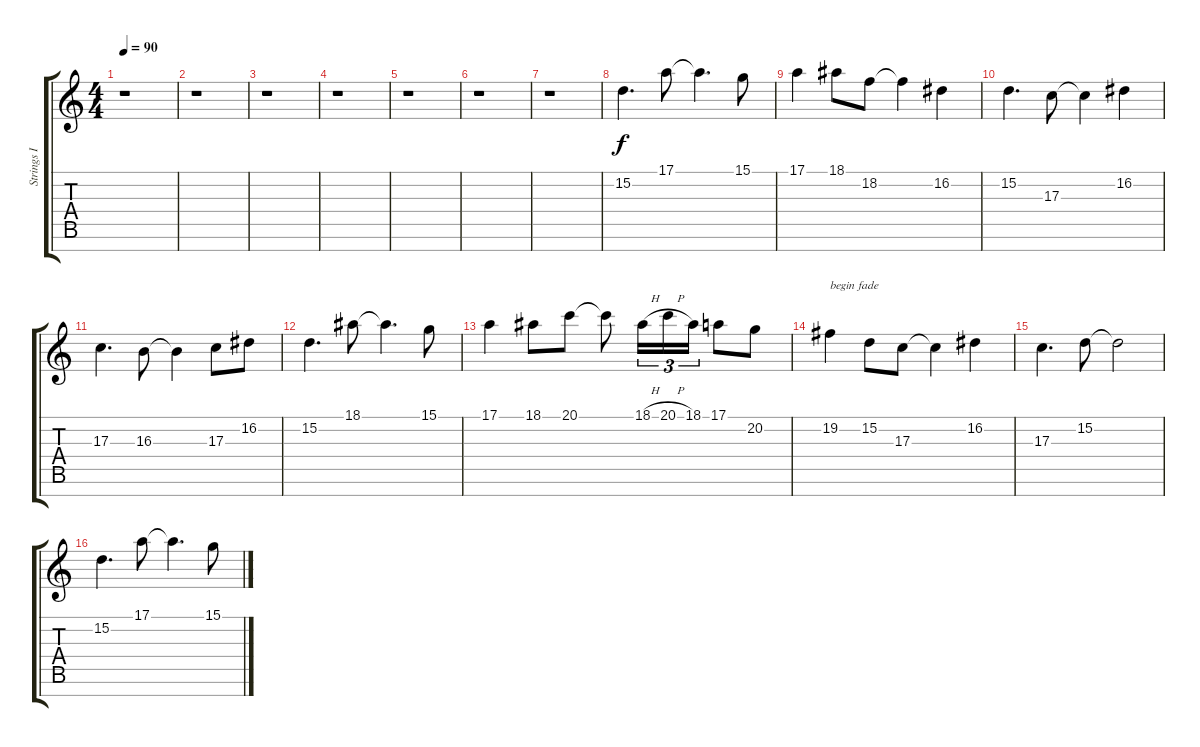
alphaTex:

\track ("Strings I" "Strings I") {instrument stringensemble1}
\staff {score tabs}
\tuning (E4 B3 G3 D3 A2 E2 B1) {hide}
\ts (4 4)
\tempo 90
\clef g2
\ks c
r.1{dy f} |
r.1 |
r.1 |
r.1 |
r.1 |
r.1 |
r.1 |
15.2.4{d} 17.1.8 17.1{t}.4{d} 15.1.8 |
17.1.4 18.1.8 18.2.8 18.2{t}.4 16.2.4 |
15.2.4{d} 17.3.8 17.3{t}.4 16.2.4 |
17.3.4{d} 16.3.8 16.3{t}.4 17.3.8 16.2.8 |
15.2.4{d} 18.1.8 18.1{t}.4{d} 15.1.8 |
17.1.4 18.1.8 20.1.8 20.1{t}.8 18.1{h}.16{tu (3 2)} 20.1{h}.16{tu (3 2)} 18.1.16{tu (3 2)} 17.1.8 20.2.8 |
19.2.4{txt "begin fade"} 15.2.8 17.3.8 17.3{t}.4 16.2.4 |
17.3.4{d} 15.2.8 15.2{t}.2 |
15.2.4{d} 17.1.8 17.1{t}.4{d} 15.1.8
